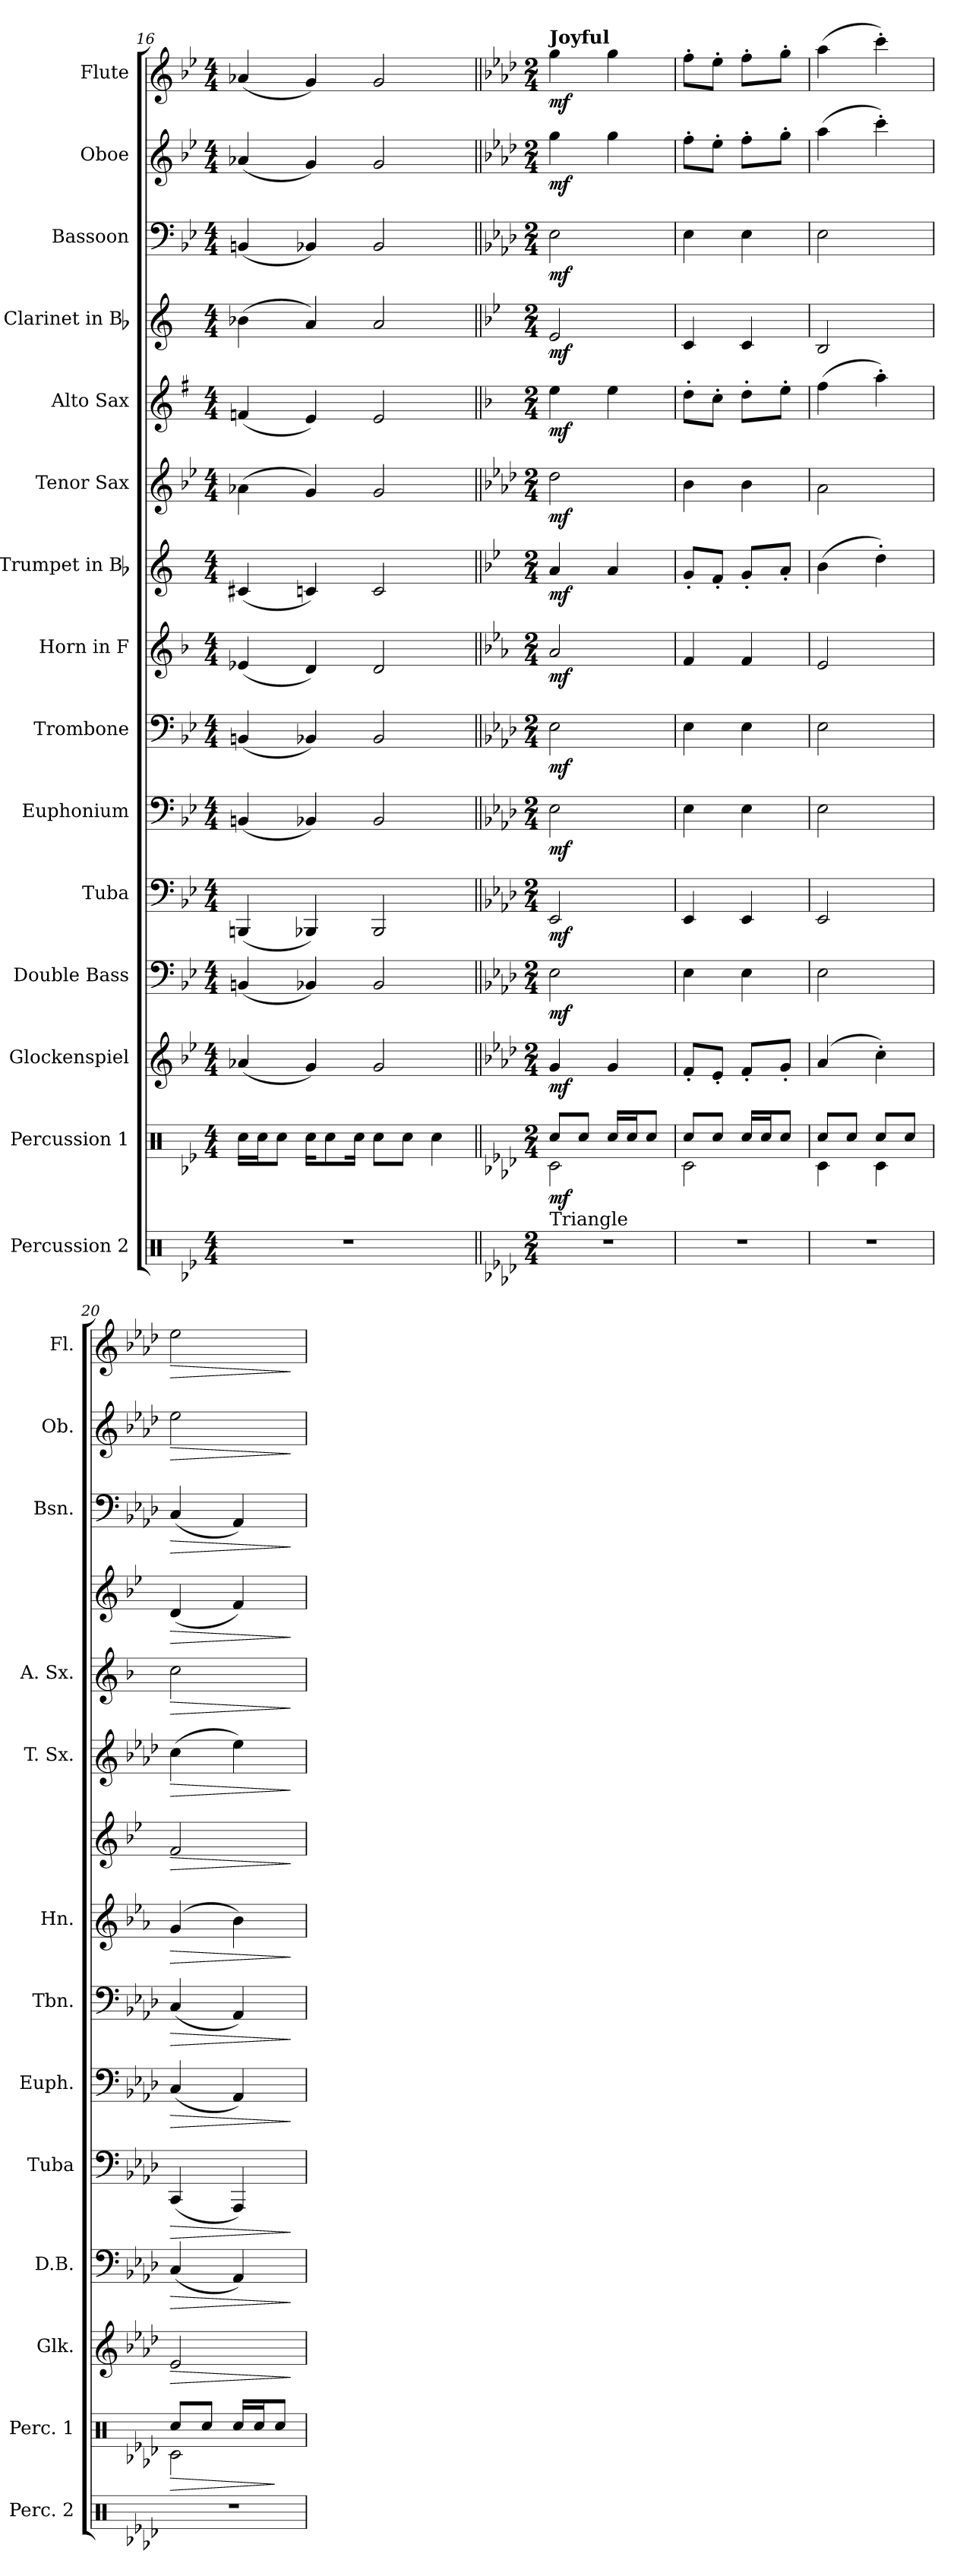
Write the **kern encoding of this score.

**kern	**kern	**dynam	**kern	**dynam	**kern	**dynam	**kern	**dynam	**kern	**dynam	**kern	**dynam	**kern	**dynam	**kern	**dynam	**kern	**dynam	**kern	**dynam	**kern	**dynam	**kern	**dynam	**kern	**dynam	**kern	**dynam
*part15	*part14	*part14	*part13	*part13	*part12	*part12	*part11	*part11	*part10	*part10	*part9	*part9	*part8	*part8	*part7	*part7	*part6	*part6	*part5	*part5	*part4	*part4	*part3	*part3	*part2	*part2	*part1	*part1
*staff15	*staff14	*staff14	*staff13	*staff13	*staff12	*staff12	*staff11	*staff11	*staff10	*staff10	*staff9	*staff9	*staff8	*staff8	*staff7	*staff7	*staff6	*staff6	*staff5	*staff5	*staff4	*staff4	*staff3	*staff3	*staff2	*staff2	*staff1	*staff1
*I"Percussion 2	*I"Percussion 1	*	*I"Glockenspiel	*	*I"Double Bass	*	*I"Tuba	*	*I"Euphonium	*	*I"Trombone	*	*I"Horn in F	*	*I"Trumpet in Bb	*	*I"Tenor Sax	*	*I"Alto Sax	*	*I"Clarinet in Bb	*	*I"Bassoon	*	*I"Oboe	*	*I"Flute	*
*I'Perc. 2	*I'Perc. 1	*	*I'Glk.	*	*I'D.B.	*	*I'Tuba	*	*I'Euph.	*	*I'Tbn.	*	*I'Hn.	*	*	*	*I'T. Sx.	*	*I'A. Sx.	*	*	*	*I'Bsn.	*	*I'Ob.	*	*I'Fl.	*
*clefX	*clefX	*	*clefG2	*	*clefF4	*	*clefF4	*	*clefF4	*	*clefF4	*	*clefG2	*	*clefG2	*	*clefG2	*	*clefG2	*	*clefG2	*	*clefF4	*	*clefG2	*	*clefG2	*
*	*	*	*ITrd-14c-24	*	*ITrd7c12	*	*	*	*	*	*	*	*ITrd4c7	*	*ITrd1c2	*	*ITrd8c14	*	*ITrd5c9	*	*ITrd1c2	*	*	*	*	*	*	*
*k[b-e-]	*k[b-e-]	*	*k[b-e-]	*	*k[b-e-]	*	*k[b-e-]	*	*k[b-e-]	*	*k[b-e-]	*	*k[b-e-]	*	*k[b-e-]	*	*k[b-e-]	*	*k[b-e-]	*	*k[b-e-]	*	*k[b-e-]	*	*k[b-e-]	*	*k[b-e-]	*
*B-:	*B-:	*	*B-:	*	*B-:	*	*B-:	*	*B-:	*	*B-:	*	*B-:	*	*B-:	*	*B-:	*	*B-:	*	*B-:	*	*B-:	*	*B-:	*	*B-:	*
*M4/4	*M4/4	*	*M4/4	*	*M4/4	*	*M4/4	*	*M4/4	*	*M4/4	*	*M4/4	*	*M4/4	*	*M4/4	*	*M4/4	*	*M4/4	*	*M4/4	*	*M4/4	*	*M4/4	*
=16	=16	=16	=16	=16	=16	=16	=16	=16	=16	=16	=16	=16	=16	=16	=16	=16	=16	=16	=16	=16	=16	=16	=16	=16	=16	=16	=16	=16
1r	16Rcc\LL	.	(<4aaa-X/	.	(<4BBBn/	.	(<4BBBn/	.	(<4BBn/	.	(<4BBn/	.	(<4A-X/	.	(<4Bn/	.	(>4A-X\	.	(<4A-X/	.	(>4a-X\	.	(<4BBn/	.	(<4a-X/	.	(<4a-X/	.
.	16Rcc\J	.	.	.	.	.	.	.	.	.	.	.	.	.	.	.	.	.	.	.	.	.	.	.	.	.	.	.
.	8Rcc\J	.	.	.	.	.	.	.	.	.	.	.	.	.	.	.	.	.	.	.	.	.	.	.	.	.	.	.
.	16Rcc\KL	.	4ggg/)	.	4BBB-X/)	.	4BBB-X/)	.	4BB-X/)	.	4BB-X/)	.	4G/)	.	4B-X/)	.	4G/)	.	4G/)	.	4g/)	.	4BB-X/)	.	4g/)	.	4g/)	.
.	8Rcc\	.	.	.	.	.	.	.	.	.	.	.	.	.	.	.	.	.	.	.	.	.	.	.	.	.	.	.
.	16Rcc\Jk	.	.	.	.	.	.	.	.	.	.	.	.	.	.	.	.	.	.	.	.	.	.	.	.	.	.	.
.	8Rcc\L	.	2ggg/	.	2BBB-/	.	2BBB-/	.	2BB-/	.	2BB-/	.	2G/	.	2B-/	.	2G/	.	2G/	.	2g/	.	2BB-/	.	2g/	.	2g/	.
.	8Rcc\J	.	.	.	.	.	.	.	.	.	.	.	.	.	.	.	.	.	.	.	.	.	.	.	.	.	.	.
.	4Rcc\	.	.	.	.	.	.	.	.	.	.	.	.	.	.	.	.	.	.	.	.	.	.	.	.	.	.	.
!!LO:PB:g=z
=17||	=17||	=17||	=17||	=17||	=17||	=17||	=17||	=17||	=17||	=17||	=17||	=17||	=17||	=17||	=17||	=17||	=17||	=17||	=17||	=17||	=17||	=17||	=17||	=17||	=17||	=17||	=17||	=17||
*k[b-e-a-d-]	*k[b-e-a-d-]	*	*k[b-e-a-d-]	*	*k[b-e-a-d-]	*	*k[b-e-a-d-]	*	*k[b-e-a-d-]	*	*k[b-e-a-d-]	*	*k[b-e-a-d-]	*	*k[b-e-a-d-]	*	*k[b-e-a-d-]	*	*k[b-e-a-d-]	*	*k[b-e-a-d-]	*	*k[b-e-a-d-]	*	*k[b-e-a-d-]	*	*k[b-e-a-d-]	*
*A-:	*A-:	*	*A-:	*	*A-:	*	*A-:	*	*A-:	*	*A-:	*	*A-:	*	*A-:	*	*A-:	*	*A-:	*	*A-:	*	*A-:	*	*A-:	*	*A-:	*
*M2/4	*M2/4	*	*M2/4	*	*M2/4	*	*M2/4	*	*M2/4	*	*M2/4	*	*M2/4	*	*M2/4	*	*M2/4	*	*M2/4	*	*M2/4	*	*M2/4	*	*M2/4	*	*M2/4	*
*	*	*	*	*	*	*	*	*	*	*	*	*	*	*	*	*	*	*	*	*	*	*	*	*	*	*	*MM120	*
*	*^	*	*	*	*	*	*	*	*	*	*	*	*	*	*	*	*	*	*	*	*	*	*	*	*	*	*	*
!	!	!	!	!	!	!	!	!	!	!	!	!	!	!	!	!	!	!	!	!	!	!	!	!	!	!	!	!LO:TX:a:B:t=Joyful	!
!	!LO:TX:b:t=Triangle	!	!	!	!	!	!	!	!	!	!	!	!	!	!	!	!	!	!	!	!	!	!	!	!	!	!	!	!
!	!	!	!LO:DY:b	!	!LO:DY:b	!	!LO:DY:b	!	!LO:DY:b	!	!LO:DY:b	!	!LO:DY:b	!	!LO:DY:b	!	!LO:DY:b	!	!LO:DY:b	!	!LO:DY:b	!	!LO:DY:b	!	!LO:DY:b	!	!LO:DY:b	!	!LO:DY:b
2r	8Rcc/L	2Rc\	mf	4ggg/	mf	2EE-\	mf	2EE-/	mf	2E-\	mf	2E-\	mf	2d-/	mf	4g/	mf	2d-\	mf	4g\	mf	2d-/	mf	2E-\	mf	4gg\	mf	4gg\	mf
.	8Rcc/J	.	.	.	.	.	.	.	.	.	.	.	.	.	.	.	.	.	.	.	.	.	.	.	.	.	.	.	.
.	16Rcc/LL	.	.	4ggg/	.	.	.	.	.	.	.	.	.	.	.	4g/	.	.	.	4g\	.	.	.	.	.	4gg\	.	4gg\	.
.	16Rcc/J	.	.	.	.	.	.	.	.	.	.	.	.	.	.	.	.	.	.	.	.	.	.	.	.	.	.	.	.
.	8Rcc/J	.	.	.	.	.	.	.	.	.	.	.	.	.	.	.	.	.	.	.	.	.	.	.	.	.	.	.	.
=18	=18	=18	=18	=18	=18	=18	=18	=18	=18	=18	=18	=18	=18	=18	=18	=18	=18	=18	=18	=18	=18	=18	=18	=18	=18	=18	=18	=18	=18
2r	8Rcc/L	2Rc\	.	8fff'</L	.	4EE-\	.	4EE-/	.	4E-\	.	4E-\	.	4B-/	.	8f'</L	.	4B-\	.	8f'>\L	.	4B-/	.	4E-\	.	8ff'>\L	.	8ff'>\L	.
.	8Rcc/J	.	.	8eee-'</J	.	.	.	.	.	.	.	.	.	.	.	8e-'</J	.	.	.	8e-'>\J	.	.	.	.	.	8ee-'>\J	.	8ee-'>\J	.
.	16Rcc/LL	.	.	8fff'</L	.	4EE-\	.	4EE-/	.	4E-\	.	4E-\	.	4B-/	.	8f'</L	.	4B-\	.	8f'>\L	.	4B-/	.	4E-\	.	8ff'>\L	.	8ff'>\L	.
.	16Rcc/J	.	.	.	.	.	.	.	.	.	.	.	.	.	.	.	.	.	.	.	.	.	.	.	.	.	.	.	.
.	8Rcc/J	.	.	8ggg'</J	.	.	.	.	.	.	.	.	.	.	.	8g'</J	.	.	.	8g'>\J	.	.	.	.	.	8gg'>\J	.	8gg'>\J	.
=19	=19	=19	=19	=19	=19	=19	=19	=19	=19	=19	=19	=19	=19	=19	=19	=19	=19	=19	=19	=19	=19	=19	=19	=19	=19	=19	=19	=19	=19
2r	8Rcc/L	4Rc\	.	(4aaa-/	.	2EE-\	.	2EE-/	.	2E-\	.	2E-\	.	2A-/	.	(>4a-\	.	2A-\	.	(>4a-\	.	2A-/	.	2E-\	.	(>4aa-\	.	(>4aa-\	.
.	8Rcc/J	.	.	.	.	.	.	.	.	.	.	.	.	.	.	.	.	.	.	.	.	.	.	.	.	.	.	.	.
.	8Rcc/L	4Rc\	.	4cccc'>\)	.	.	.	.	.	.	.	.	.	.	.	4cc'>\)	.	.	.	4cc'>\)	.	.	.	.	.	4ccc'>\)	.	4ccc'>\)	.
.	8Rcc/J	.	.	.	.	.	.	.	.	.	.	.	.	.	.	.	.	.	.	.	.	.	.	.	.	.	.	.	.
=20	=20	=20	=20	=20	=20	=20	=20	=20	=20	=20	=20	=20	=20	=20	=20	=20	=20	=20	=20	=20	=20	=20	=20	=20	=20	=20	=20	=20	=20
!	!	!	!LO:HP:b	!	!LO:HP:b	!	!LO:HP:b	!	!LO:HP:b	!	!LO:HP:b	!	!LO:HP:b	!	!LO:HP:b	!	!LO:HP:b	!	!LO:HP:b	!	!LO:HP:b	!	!LO:HP:b	!	!LO:HP:b	!	!LO:HP:b	!	!LO:HP:b
2r	8Rcc/L	2Rc\	>	2eee-/	>	(<4CC/	>	(<4CC/	>	(<4C/	>	(<4C/	>	(4c/	>	2e-/	>	(>4c\	>	2e-\	>	(<4c/	>	(<4C/	>	2ee-\	>	2ee-\	>
.	8Rcc/J	.	.	.	.	.	.	.	.	.	.	.	.	.	.	.	.	.	.	.	.	.	.	.	.	.	.	.	.
.	16Rcc/LL	.	.	.	.	4AAA-/)	.	4AAA-/)	.	4AA-/)	.	4AA-/)	.	4e-\)	.	.	.	4e-\)	.	.	.	4e-/)	.	4AA-/)	.	.	.	.	.
.	16Rcc/J	.	.	.	.	.	.	.	.	.	.	.	.	.	.	.	.	.	.	.	.	.	.	.	.	.	.	.	.
.	8Rcc/J	.	]	.	.	.	.	.	.	.	.	.	.	.	.	.	.	.	.	.	.	.	.	.	.	.	.	.	.
*	*v	*v	*	*	*	*	*	*	*	*	*	*	*	*	*	*	*	*	*	*	*	*	*	*	*	*	*	*	*
.	.	.	.	]	.	]	.	]	.	]	.	]	.	]	.	]	.	]	.	]	.	]	.	]	.	]	.	]
=	=	=	=	=	=	=	=	=	=	=	=	=	=	=	=	=	=	=	=	=	=	=	=	=	=	=	=	=
*-	*-	*-	*-	*-	*-	*-	*-	*-	*-	*-	*-	*-	*-	*-	*-	*-	*-	*-	*-	*-	*-	*-	*-	*-	*-	*-	*-	*-
